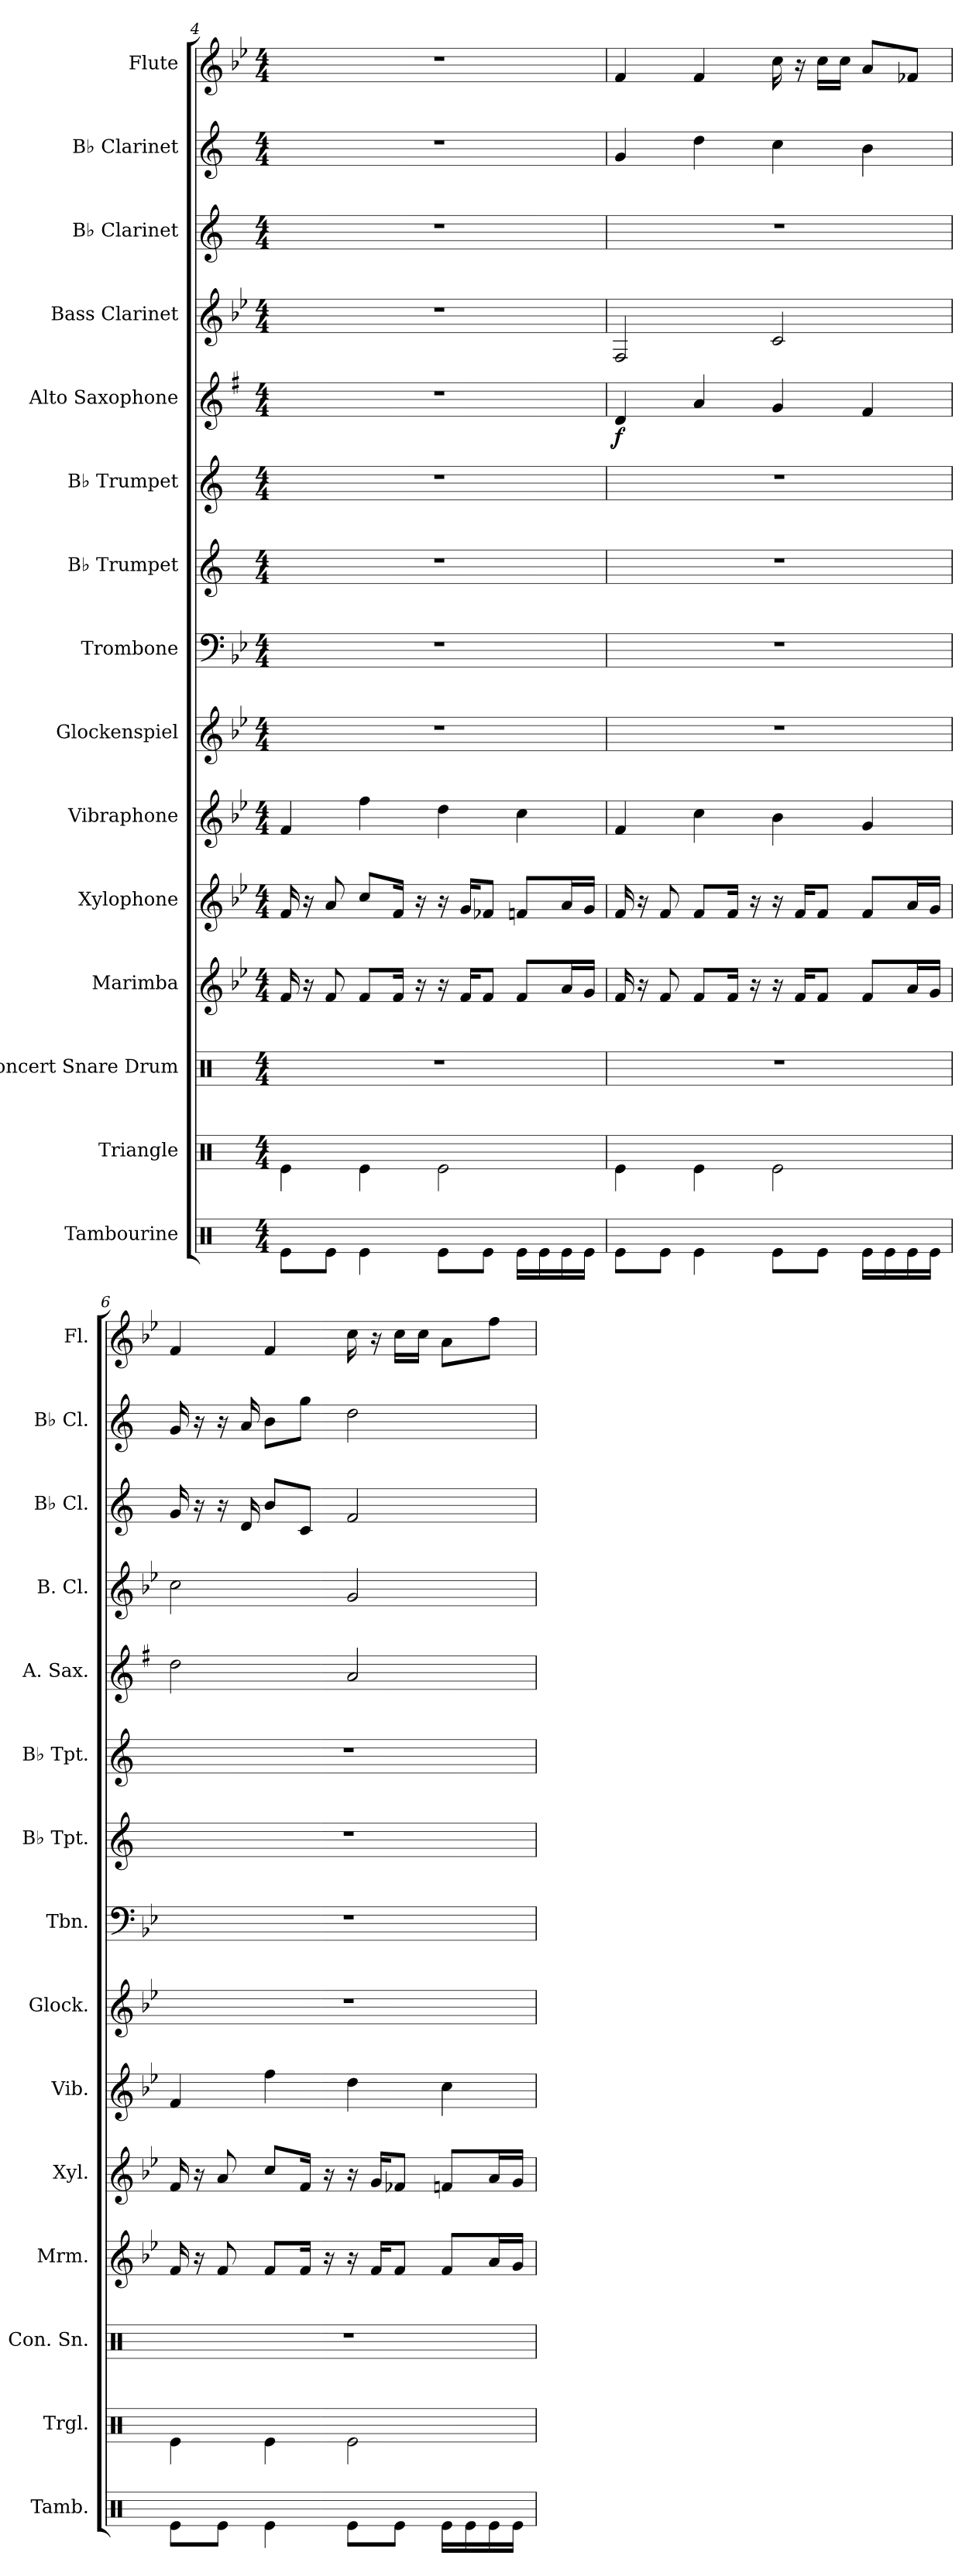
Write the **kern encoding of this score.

**kern	**kern	**kern	**kern	**kern	**kern	**kern	**kern	**kern	**kern	**kern	**dynam	**kern	**kern	**kern	**kern
*part15	*part14	*part13	*part12	*part11	*part10	*part9	*part8	*part7	*part6	*part5	*part5	*part4	*part3	*part2	*part1
*staff15	*staff14	*staff13	*staff12	*staff11	*staff10	*staff9	*staff8	*staff7	*staff6	*staff5	*staff5	*staff4	*staff3	*staff2	*staff1
*I"Tambourine	*I"Triangle	*I"Concert Snare Drum	*I"Marimba	*I"Xylophone	*I"Vibraphone	*I"Glockenspiel	*I"Trombone	*I"B♭ Trumpet	*I"B♭ Trumpet	*I"Alto Saxophone	*	*I"Bass Clarinet	*I"B♭ Clarinet	*I"B♭ Clarinet	*I"Flute
*I'Tamb.	*I'Trgl.	*I'Con. Sn.	*I'Mrm.	*I'Xyl.	*I'Vib.	*I'Glock.	*I'Tbn.	*I'B♭ Tpt.	*I'B♭ Tpt.	*I'A. Sax.	*	*I'B. Cl.	*I'B♭ Cl.	*I'B♭ Cl.	*I'Fl.
*clefX	*clefX	*clefX	*clefG2	*clefG2	*clefG2	*clefG2	*clefF4	*clefG2	*clefG2	*clefG2	*	*clefG2	*clefG2	*clefG2	*clefG2
*	*	*	*	*ITrd-7c-12	*	*ITrd-14c-24	*	*ITrd1c2	*ITrd1c2	*ITrd5c9	*	*ITrd8c14	*ITrd1c2	*ITrd1c2	*
*k[]	*k[]	*k[]	*k[b-e-]	*k[b-e-]	*k[b-e-]	*k[b-e-]	*k[b-e-]	*k[b-e-]	*k[b-e-]	*k[b-e-]	*	*k[b-e-]	*k[b-e-]	*k[b-e-]	*k[b-e-]
*M4/4	*M4/4	*M4/4	*M4/4	*M4/4	*M4/4	*M4/4	*M4/4	*M4/4	*M4/4	*M4/4	*	*M4/4	*M4/4	*M4/4	*M4/4
=4	=4	=4	=4	=4	=4	=4	=4	=4	=4	=4	=4	=4	=4	=4	=4
8Re\L	4Re\	1r	16f/	16ff/	4f/	1r	1r	1r	1r	1r	.	1r	1r	1r	1r
.	.	.	16r	16r	.	.	.	.	.	.	.	.	.	.	.
8Re\J	.	.	8f/	8aa/	.	.	.	.	.	.	.	.	.	.	.
4Re\	4Re\	.	8f/L	8ccc/L	4ff\	.	.	.	.	.	.	.	.	.	.
.	.	.	16f/Jk	16ff/Jk	.	.	.	.	.	.	.	.	.	.	.
.	.	.	16r	16r	.	.	.	.	.	.	.	.	.	.	.
8Re\L	2Re\	.	16r	16r	4dd\	.	.	.	.	.	.	.	.	.	.
.	.	.	16f/KL	16gg/KL	.	.	.	.	.	.	.	.	.	.	.
8Re\J	.	.	8f/J	8ff-X/J	.	.	.	.	.	.	.	.	.	.	.
16Re\LL	.	.	8f/L	8ffn/L	4cc\	.	.	.	.	.	.	.	.	.	.
16Re\	.	.	.	.	.	.	.	.	.	.	.	.	.	.	.
16Re\	.	.	16a/L	16aa/L	.	.	.	.	.	.	.	.	.	.	.
16Re\JJ	.	.	16g/JJ	16gg/JJ	.	.	.	.	.	.	.	.	.	.	.
!!LO:PB:g=z
=5	=5	=5	=5	=5	=5	=5	=5	=5	=5	=5	=5	=5	=5	=5	=5
!	!	!	!	!	!	!	!	!	!	!	!LO:DY:b	!	!	!	!
8Re\L	4Re\	1r	16f/	16ff/	4f/	1r	1r	1r	1r	4F/	f	2FF/	1r	4f/	4f/
.	.	.	16r	16r	.	.	.	.	.	.	.	.	.	.	.
8Re\J	.	.	8f/	8ff/	.	.	.	.	.	.	.	.	.	.	.
4Re\	4Re\	.	8f/L	8ff/L	4cc\	.	.	.	.	4c/	.	.	.	4cc\	4f/
.	.	.	16f/Jk	16ff/Jk	.	.	.	.	.	.	.	.	.	.	.
.	.	.	16r	16r	.	.	.	.	.	.	.	.	.	.	.
8Re\L	2Re\	.	16r	16r	4b-\	.	.	.	.	4B-/	.	2C/	.	4b-\	16cc\
.	.	.	16f/KL	16ff/KL	.	.	.	.	.	.	.	.	.	.	16r
8Re\J	.	.	8f/J	8ff/J	.	.	.	.	.	.	.	.	.	.	16cc\LL
.	.	.	.	.	.	.	.	.	.	.	.	.	.	.	16cc\JJ
16Re\LL	.	.	8f/L	8ff/L	4g/	.	.	.	.	4A/	.	.	.	4a\	8a/L
16Re\	.	.	.	.	.	.	.	.	.	.	.	.	.	.	.
16Re\	.	.	16a/L	16aa/L	.	.	.	.	.	.	.	.	.	.	8f-X/J
16Re\JJ	.	.	16g/JJ	16gg/JJ	.	.	.	.	.	.	.	.	.	.	.
=6	=6	=6	=6	=6	=6	=6	=6	=6	=6	=6	=6	=6	=6	=6	=6
8Re\L	4Re\	1r	16f/	16ff/	4f/	1r	1r	1r	1r	2f\	.	2c\	16f/	16f/	4f/
.	.	.	16r	16r	.	.	.	.	.	.	.	.	16r	16r	.
8Re\J	.	.	8f/	8aa/	.	.	.	.	.	.	.	.	16r	16r	.
.	.	.	.	.	.	.	.	.	.	.	.	.	16c/	16g/	.
4Re\	4Re\	.	8f/L	8ccc/L	4ff\	.	.	.	.	.	.	.	8a/L	8a\L	4f/
.	.	.	16f/Jk	16ff/Jk	.	.	.	.	.	.	.	.	8B-/J	8ff\J	.
.	.	.	16r	16r	.	.	.	.	.	.	.	.	.	.	.
8Re\L	2Re\	.	16r	16r	4dd\	.	.	.	.	2c/	.	2G/	2e-/	2cc\	16cc\
.	.	.	16f/KL	16gg/KL	.	.	.	.	.	.	.	.	.	.	16r
8Re\J	.	.	8f/J	8ff-X/J	.	.	.	.	.	.	.	.	.	.	16cc\LL
.	.	.	.	.	.	.	.	.	.	.	.	.	.	.	16cc\JJ
16Re\LL	.	.	8f/L	8ffn/L	4cc\	.	.	.	.	.	.	.	.	.	8a\L
16Re\	.	.	.	.	.	.	.	.	.	.	.	.	.	.	.
16Re\	.	.	16a/L	16aa/L	.	.	.	.	.	.	.	.	.	.	8ff\J
16Re\JJ	.	.	16g/JJ	16gg/JJ	.	.	.	.	.	.	.	.	.	.	.
=	=	=	=	=	=	=	=	=	=	=	=	=	=	=	=
*-	*-	*-	*-	*-	*-	*-	*-	*-	*-	*-	*-	*-	*-	*-	*-
